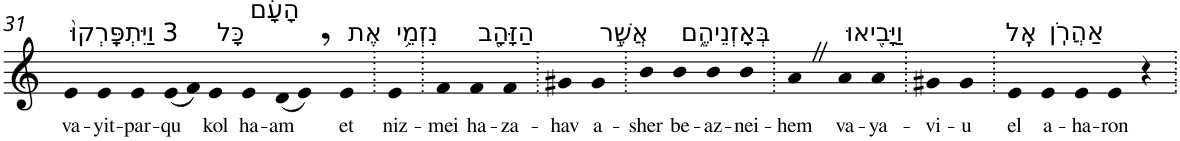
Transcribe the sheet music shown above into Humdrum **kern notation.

**kern	**text
*part1	*part1
*staff1	*staff1
*I"Piano	*
*I'Pno	*
!!LO:PB:g=z
*clefG2	*
*k[]	*
=31	=31
!LO:TX:a:t=3 וַיִּתְפָּֽרְקוּ֙	!
!	!LO:LY:b
4e	va-
!	!LO:LY:b
4e	-yit-
!	!LO:LY:b
4e	-par-
!	!LO:LY:b
(8e	-qu
8f)	.
!LO:TX:a:t=כָּל	!
!	!LO:LY:b
4e	kol
!LO:TX:a:t=הָעָ֔ם	!
!	!LO:LY:b
4e	ha-
!	!LO:LY:b
(8d	-am
8e,)	.
!LO:TX:a:t=אֶת	!
!	!LO:LY:b
4e	et
=32.	=32.
!LO:TX:a:t=נִזְמֵ֥י	!
!	!LO:LY:b
4e	niz-
=33.	=33.
!	!LO:LY:b
4f	-mei
!LO:TX:a:t=הַזָּהָ֖ב	!
!	!LO:LY:b
4f	ha-
!	!LO:LY:b
4f	-za-
=34.	=34.
!	!LO:LY:b
4g#X	-hav
!LO:TX:a:t=אֲשֶׁ֣ר	!
!	!LO:LY:b
4g#	a-
=35.	=35.
!	!LO:LY:b
4b	-sher
!LO:TX:a:t=בְּאָזְנֵיהֶ֑ם	!
!	!LO:LY:b
4b	be-
!	!LO:LY:b
4b	-az-
!	!LO:LY:b
4b	-nei-
=36.	=36.
!	!LO:LY:b
4aZ	-hem
!LO:TX:a:t=וַיָּבִ֖יאוּ	!
!	!LO:LY:b
4a	va-
!	!LO:LY:b
4a	-ya-
=37.	=37.
!	!LO:LY:b
4g#X	-vi-
!	!LO:LY:b
4g#	-u
=38.	=38.
!LO:TX:a:t=אֶֽל	!
!	!LO:LY:b
4e	el
!LO:TX:a:t=אַהֲרֹֽן	!
!	!LO:LY:b
4e	a-
!	!LO:LY:b
4e	-ha-
!	!LO:LY:b
4e	-ron
4r	.
=.	=.
*-	*-
